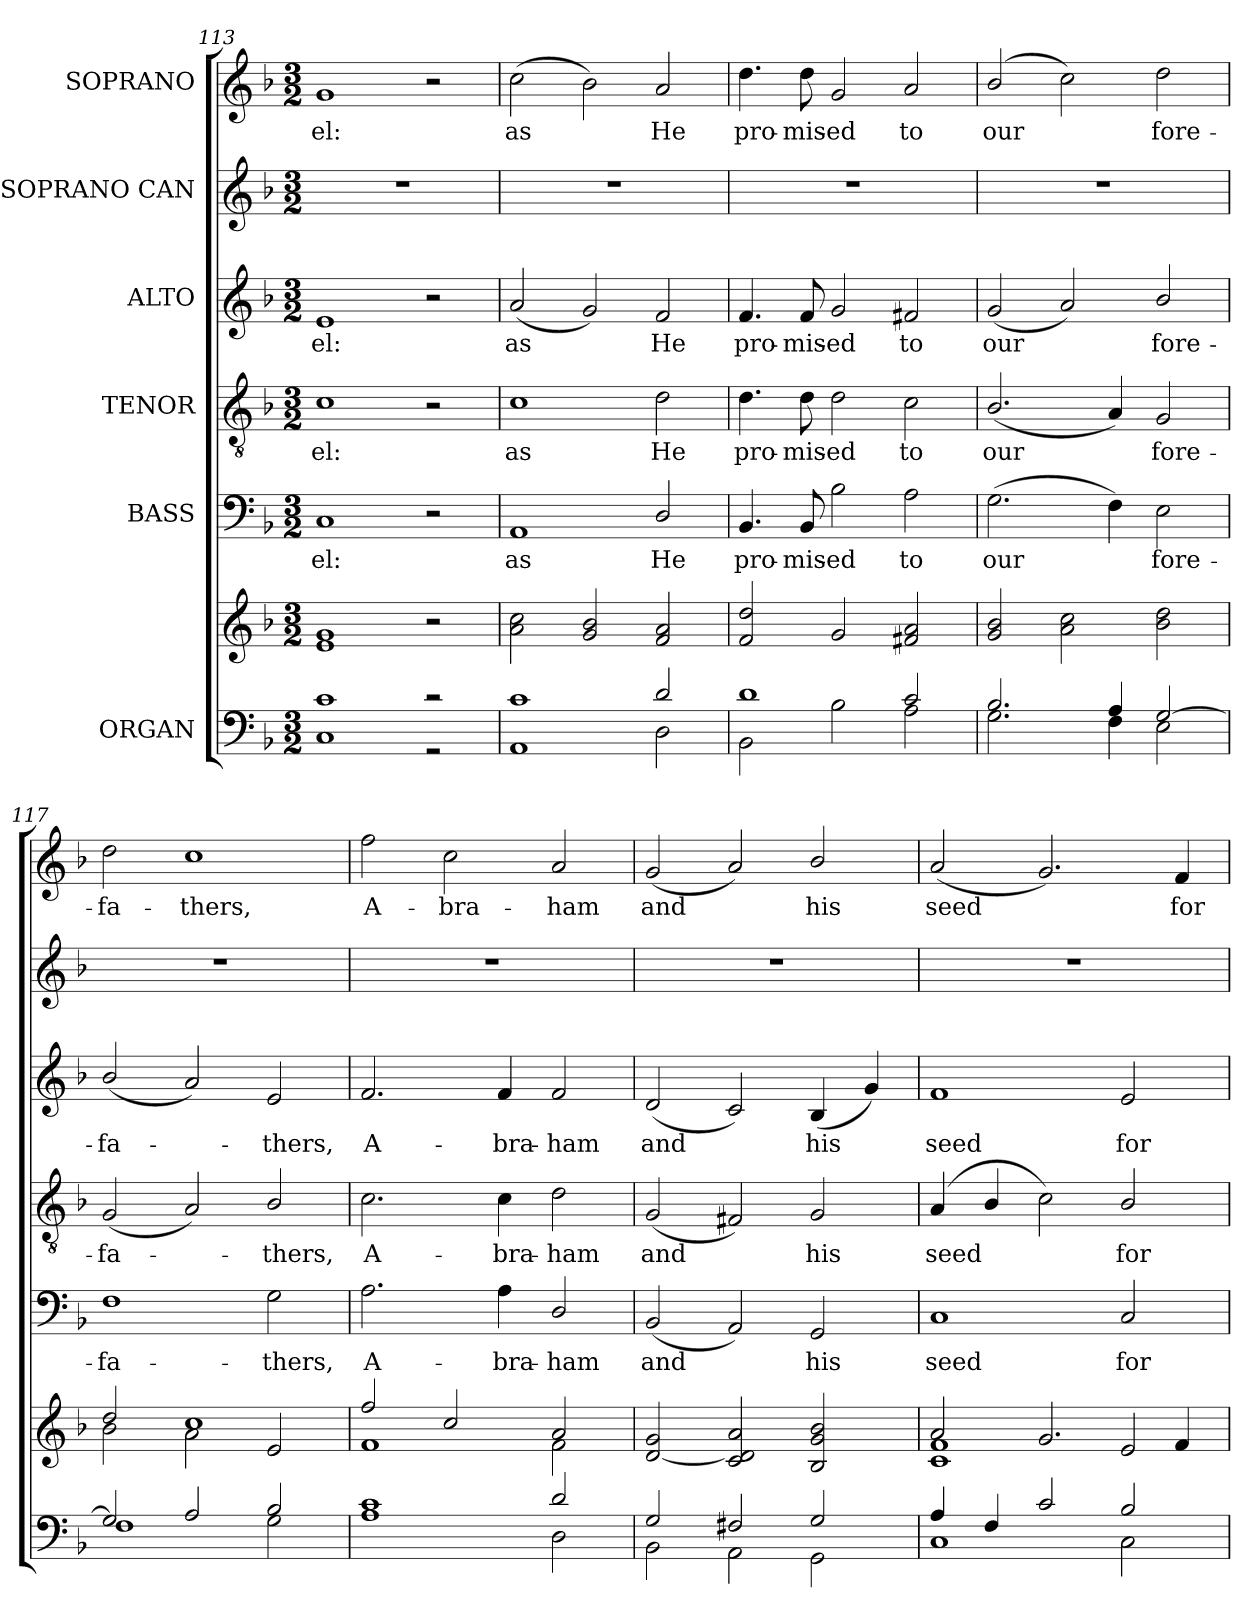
**kern	**kern	**kern	**text	**kern	**text	**kern	**text	**kern	**kern	**text
*part6	*part6	*part5	*part5	*part4	*part4	*part3	*part3	*part2	*part1	*part1
*staff7	*staff6	*staff5	*staff5	*staff4	*staff4	*staff3	*staff3	*staff2	*staff1	*staff1
*I"ORGAN	*	*I"BASS	*	*I"TENOR	*	*I"ALTO	*	*I"SOPRANO CAN	*I"SOPRANO	*
*clefF4	*clefG2	*clefF4	*	*clefGv2	*	*clefG2	*	*clefG2	*clefG2	*
*	*	*	*	*ITrd7c12	*	*	*	*	*	*
*k[b-]	*k[b-]	*k[b-]	*	*k[b-]	*	*k[b-]	*	*k[b-]	*k[b-]	*
*d:	*d:	*d:	*	*d:	*	*d:	*	*d:	*d:	*
*M3/2	*M3/2	*M3/2	*	*M3/2	*	*M3/2	*	*M3/2	*M3/2	*
=113	=113	=113	=113	=113	=113	=113	=113	=113	=113	=113
*^	*	*	*	*	*	*	*	*	*	*
!	!	!	!	!LO:LY:b:color=#000000	!	!	!	!	!	!	!
!	!	!	!	!	!	!LO:LY:b:color=#000000	!	!	!	!	!
!	!	!	!	!	!	!	!	!LO:LY:b:color=#000000	!LO:N:vis=1	!	!
!	!	!	!	!	!	!	!	!	!	!	!LO:LY:b:color=#000000
1ci	1Ci	1ei 1gi	1Ci	-el:	1Ci	-el:	1ei	-el:	1.r	1gi	-el:
2r	2r	2r	2r	.	2r	.	2r	.	.	2r	.
=114	=114	=114	=114	=114	=114	=114	=114	=114	=114	=114	=114
!	!	!	!	!LO:LY:b:color=#000000	!	!	!	!	!	!	!
!	!	!	!	!	!	!LO:LY:b:color=#000000	!	!	!	!	!
!	!	!	!	!	!	!	!	!LO:LY:b:color=#000000	!LO:N:vis=1	!	!
!	!	!	!	!	!	!	!	!	!	!	!LO:LY:b:color=#000000
1ci	1AAi	2ai\ 2cci	1AAi	as	1Ci	as	(2ai/	as	1.r	(2cci\	as
.	.	2gi/ 2b-i	.	.	.	.	2gi/)	.	.	2b-i\)	.
!	!	!	!	!LO:LY:b:color=#000000	!	!	!	!	!	!	!
!	!	!	!	!	!	!LO:LY:b:color=#000000	!	!	!	!	!
!	!	!	!	!	!	!	!	!LO:LY:b:color=#000000	!	!	!
!	!	!	!	!	!	!	!	!	!	!	!LO:LY:b:color=#000000
2di/	2Di\	2fi/ 2ai	2Di/	He	2Di\	He	2fi/	He	.	2ai/	He
=115	=115	=115	=115	=115	=115	=115	=115	=115	=115	=115	=115
!	!	!	!	!LO:LY:b:color=#000000	!	!	!	!	!	!	!
!	!	!	!	!	!	!LO:LY:b:color=#000000	!	!	!	!	!
!	!	!	!	!	!	!	!	!LO:LY:b:color=#000000	!LO:N:vis=1	!	!
!	!	!	!	!	!	!	!	!	!	!	!LO:LY:b:color=#000000
1di	2BB-i\	2fi/ 2ddi	4.BB-i/	pro-	4.Di\	pro-	4.fi/	pro-	1.r	4.ddi\	pro-
!	!	!	!	!LO:LY:b:color=#000000	!	!	!	!	!	!	!
!	!	!	!	!	!	!LO:LY:b:color=#000000	!	!	!	!	!
!	!	!	!	!	!	!	!	!LO:LY:b:color=#000000	!	!	!
!	!	!	!	!	!	!	!	!	!	!	!LO:LY:b:color=#000000
.	.	.	8BB-i/	-mis-	8Di\	-mis-	8fi/	-mis-	.	8ddi\	-mis-
!	!	!	!	!LO:LY:b:color=#000000	!	!	!	!	!	!	!
!	!	!	!	!	!	!LO:LY:b:color=#000000	!	!	!	!	!
!	!	!	!	!	!	!	!	!LO:LY:b:color=#000000	!	!	!
!	!	!	!	!	!	!	!	!	!	!	!LO:LY:b:color=#000000
.	2B-i\	2gi/	2B-i\	-ed	2Di\	-ed	2gi/	-ed	.	2gi/	-ed
!	!	!	!	!LO:LY:b:color=#000000	!	!	!	!	!	!	!
!	!	!	!	!	!	!LO:LY:b:color=#000000	!	!	!	!	!
!	!	!	!	!	!	!	!	!LO:LY:b:color=#000000	!	!	!
!	!	!	!	!	!	!	!	!	!	!	!LO:LY:b:color=#000000
2ci/	2Ai\	2f#Xi/ 2ai	2Ai\	to	2Ci\	to	2f#Xi/	to	.	2ai/	to
=116	=116	=116	=116	=116	=116	=116	=116	=116	=116	=116	=116
!	!	!	!	!LO:LY:b:color=#000000	!	!	!	!	!	!	!
!	!	!	!	!	!	!LO:LY:b:color=#000000	!	!	!	!	!
!	!	!	!	!	!	!	!	!LO:LY:b:color=#000000	!LO:N:vis=1	!	!
!	!	!	!	!	!	!	!	!	!	!	!LO:LY:b:color=#000000
2.B-i/	2.Gi\	2gi/ 2b-i	(2.Gi\	our	(2.BB-i/	our	(2gi/	our	1.r	(2b-i/	our
.	.	2ai\ 2cci	.	.	.	.	2ai/)	.	.	2cci\)	.
4Ai/	4Fi\	.	4Fi\)	.	4AAi/)	.	.	.	.	.	.
!	!	!	!	!LO:LY:b:color=#000000	!	!	!	!	!	!	!
!	!	!	!	!	!	!LO:LY:b:color=#000000	!	!	!	!	!
!	!	!	!	!	!	!	!	!LO:LY:b:color=#000000	!	!	!
!	!	!	!	!	!	!	!	!	!	!	!LO:LY:b:color=#000000
[2Gi/	2Ei\	2b-i\ 2ddi	2Ei\	fore-	2GGi/	fore-	2b-i/	fore-	.	2ddi\	fore-
!!LO:LB:g=z
=117	=117	=117	=117	=117	=117	=117	=117	=117	=117	=117	=117
*	*	*^	*	*	*	*	*	*	*	*	*
!	!	!	!	!	!LO:LY:b:color=#000000	!	!	!	!	!	!	!
!	!	!	!	!	!	!	!LO:LY:b:color=#000000	!	!	!	!	!
!	!	!	!	!	!	!	!	!	!LO:LY:b:color=#000000	!LO:N:vis=1	!	!
!	!	!	!	!	!	!	!	!	!	!	!	!LO:LY:b:color=#000000
2Gi/]	1Fi	2ddi/	2b-i\	1Fi	-fa-	(2GGi/	-fa-	(2b-i/	-fa-	1.r	2ddi\	-fa-
!	!	!	!	!	!	!	!	!	!	!	!	!LO:LY:b:color=#000000
2Ai/	.	1cci	2ai\	.	.	2AAi/)	.	2ai/)	.	.	1cci	-thers,
!	!	!	!	!	!LO:LY:b:color=#000000	!	!	!	!	!	!	!
!	!	!	!	!	!	!	!LO:LY:b:color=#000000	!	!	!	!	!
!	!	!	!	!	!	!	!	!	!LO:LY:b:color=#000000	!	!	!
2B-i/	2Gi\	.	2ei/	2Gi\	-thers,	2BB-i/	-thers,	2ei/	-thers,	.	.	.
=118	=118	=118	=118	=118	=118	=118	=118	=118	=118	=118	=118	=118
!	!	!	!	!	!LO:LY:b:color=#000000	!	!	!	!	!	!	!
!	!	!	!	!	!	!	!LO:LY:b:color=#000000	!	!	!	!	!
!	!	!	!	!	!	!	!	!	!LO:LY:b:color=#000000	!LO:N:vis=1	!	!
!	!	!	!	!	!	!	!	!	!	!	!	!LO:LY:b:color=#000000
1ci	1Ai	2ffi/	1fi	2.Ai\	A-	2.Ci\	A-	2.fi/	A-	1.r	2ffi\	A-
!	!	!	!	!	!	!	!	!	!	!	!	!LO:LY:b:color=#000000
.	.	2cci/	.	.	.	.	.	.	.	.	2cci\	-bra-
!	!	!	!	!	!LO:LY:b:color=#000000	!	!	!	!	!	!	!
!	!	!	!	!	!	!	!LO:LY:b:color=#000000	!	!	!	!	!
!	!	!	!	!	!	!	!	!	!LO:LY:b:color=#000000	!	!	!
.	.	.	.	4Ai\	-bra-	4Ci\	-bra-	4fi/	-bra-	.	.	.
!	!	!	!	!	!LO:LY:b:color=#000000	!	!	!	!	!	!	!
!	!	!	!	!	!	!	!LO:LY:b:color=#000000	!	!	!	!	!
!	!	!	!	!	!	!	!	!	!LO:LY:b:color=#000000	!	!	!
!	!	!	!	!	!	!	!	!	!	!	!	!LO:LY:b:color=#000000
2di/	2Di\	2ai/	2fi\	2Di/	-ham	2Di\	-ham	2fi/	-ham	.	2ai/	-ham
*	*	*v	*v	*	*	*	*	*	*	*	*	*
=119	=119	=119	=119	=119	=119	=119	=119	=119	=119	=119	=119
*	*	*^	*	*	*	*	*	*	*	*	*
!	!	!	!	!	!LO:LY:b:color=#000000	!	!	!	!	!	!	!
*	*	*v	*v	*	*	*	*	*	*	*	*	*
*	*	*^	*	*	*	*	*	*	*	*	*
!	!	!	!	!	!	!	!LO:LY:b:color=#000000	!	!	!	!	!
*	*	*v	*v	*	*	*	*	*	*	*	*	*
*	*	*^	*	*	*	*	*	*	*	*	*
!	!	!	!	!	!	!	!	!	!LO:LY:b:color=#000000	!LO:N:vis=1	!	!
*	*	*v	*v	*	*	*	*	*	*	*	*	*
*	*	*^	*	*	*	*	*	*	*	*	*
!	!	!	!	!	!	!	!	!	!	!	!	!LO:LY:b:color=#000000
*	*	*v	*v	*	*	*	*	*	*	*	*	*
2Gi/	2BB-i\	[2di/ 2gi	(2BB-i/	and	(2GGi/	and	(2di/	and	1.r	(2gi/	and
2F#Xi/	2AAi\	2ci/ 2di] 2ai	2AAi/)	.	2FF#Xi/)	.	2ci/)	.	.	2ai/)	.
!	!	!	!	!LO:LY:b:color=#000000	!	!	!	!	!	!	!
!	!	!	!	!	!	!LO:LY:b:color=#000000	!	!	!	!	!
!	!	!	!	!	!	!	!	!LO:LY:b:color=#000000	!	!	!
!	!	!	!	!	!	!	!	!	!	!	!LO:LY:b:color=#000000
2Gi/	2GGi\	2B-i/ 2gi 2b-i	2GGi/	his	2GGi/	his	(4B-i/	his	.	2b-i/	his
.	.	.	.	.	.	.	4gi/)	.	.	.	.
=120	=120	=120	=120	=120	=120	=120	=120	=120	=120	=120	=120
*	*	*^	*	*	*	*	*	*	*	*	*
!	!	!	!	!	!LO:LY:b:color=#000000	!	!	!	!	!	!	!
!	!	!	!	!	!	!	!LO:LY:b:color=#000000	!	!	!	!	!
!	!	!	!	!	!	!	!	!	!LO:LY:b:color=#000000	!LO:N:vis=1	!	!
!	!	!	!	!	!	!	!	!	!	!	!	!LO:LY:b:color=#000000
4Ai/	1Ci	2ai/	1ci 1fi	1Ci	seed	(4AAi/	seed	1fi	seed	1.r	(2ai/	seed
4Fi/	.	.	.	.	.	4BB-i/	.	.	.	.	.	.
2ci/	.	2.gi/	.	.	.	2Ci\)	.	.	.	.	2.gi/)	.
!	!	!	!	!	!LO:LY:b:color=#000000	!	!	!	!	!	!	!
!	!	!	!	!	!	!	!LO:LY:b:color=#000000	!	!	!	!	!
!	!	!	!	!	!	!	!	!	!LO:LY:b:color=#000000	!	!	!
2B-i/	2Ci\	.	2ei/	2Ci/	for	2BB-i/	for	2ei/	for	.	.	.
!	!	!	!	!	!	!	!	!	!	!	!	!LO:LY:b:color=#000000
.	.	4fi/	.	.	.	.	.	.	.	.	4fi/	for
*v	*v	*	*	*	*	*	*	*	*	*	*	*
*	*v	*v	*	*	*	*	*	*	*	*	*
=	=	=	=	=	=	=	=	=	=	=
*-	*-	*-	*-	*-	*-	*-	*-	*-	*-	*-
